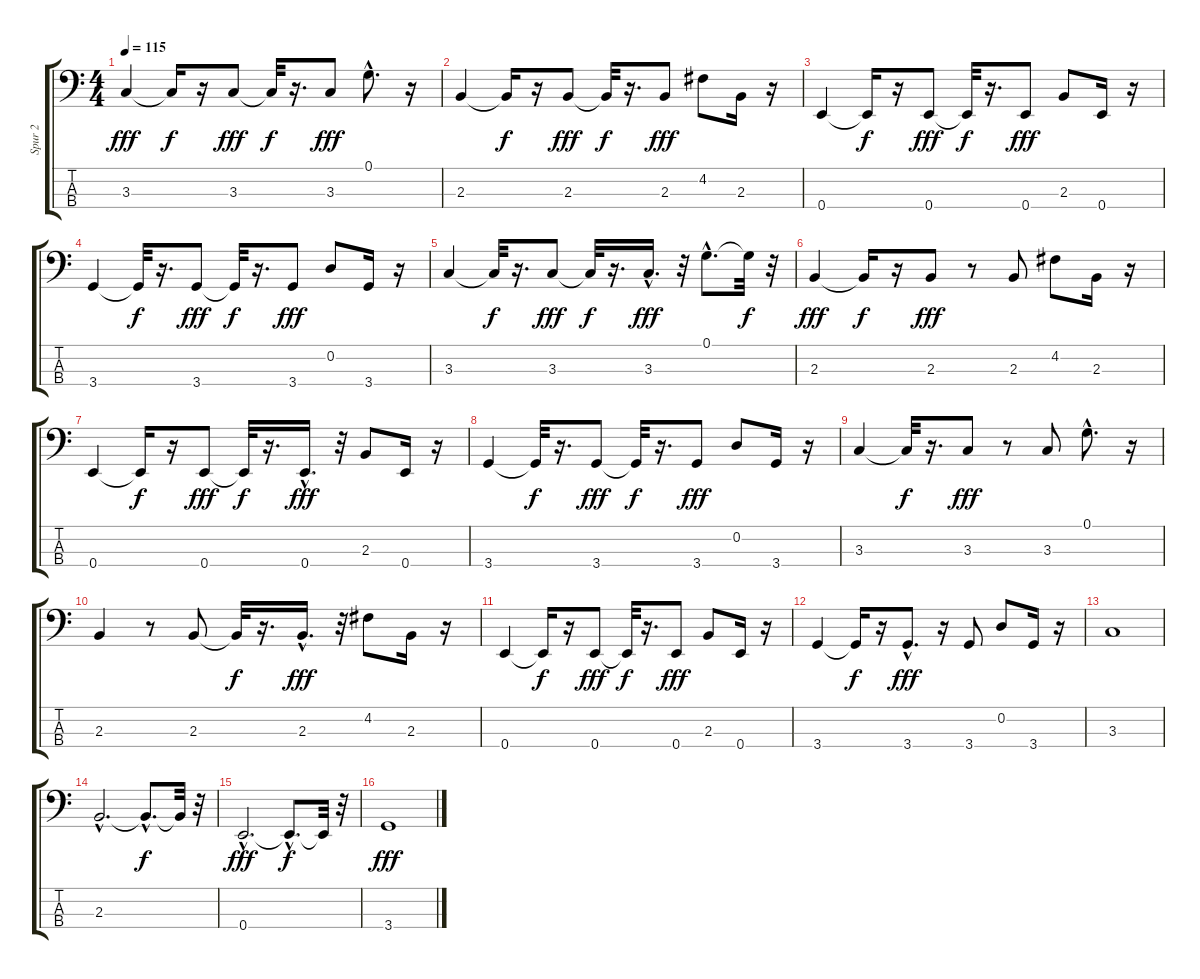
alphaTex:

\track ("Spur 2" "Spur 2") {instrument electricbassfinger}
\staff {score tabs}
\tuning (G2 D2 A1 E1) {hide}
\ts (4 4)
\tempo 115
\clef f4
\ks c
3.3.4{dy fff} 3.3{t}.16{dy f} r.16 3.3.8{dy fff} 3.3{t}.32{dy f} r.16{d} 3.3.8{dy fff} 0.1{hac}.8{d} r.16 |
2.3.4 2.3{t}.16{dy f} r.16 2.3.8{dy fff} 2.3{t}.32{dy f} r.16{d} 2.3.8{dy fff} 4.2.8 2.3.16 r.16 |
0.4.4 0.4{t}.16{dy f} r.16 0.4.8{dy fff} 0.4{t}.32{dy f} r.16{d} 0.4.8{dy fff} 2.3.8 0.4.16 r.16 |
3.4.4 3.4{t}.32{dy f} r.16{d} 3.4.8{dy fff} 3.4{t}.32{dy f} r.16{d} 3.4.8{dy fff} 0.2.8 3.4.16 r.16 |
3.3.4 3.3{t}.32{dy f} r.16{d} 3.3.8{dy fff} 3.3{t}.32{dy f} r.16{d} 3.3{hac}.16{d dy fff} r.32 0.1{hac}.8{d} 0.1{t}.32{dy f} r.32 |
2.3.4{dy fff} 2.3{t}.16{dy f} r.16 2.3.8{dy fff} r.8 2.3.8 4.2.8 2.3.16 r.16 |
0.4.4 0.4{t}.16{dy f} r.16 0.4.8{dy fff} 0.4{t}.32{dy f} r.16{d} 0.4{hac}.16{d dy fff} r.32 2.3.8 0.4.16 r.16 |
3.4.4 3.4{t}.32{dy f} r.16{d} 3.4.8{dy fff} 3.4{t}.32{dy f} r.16{d} 3.4.8{dy fff} 0.2.8 3.4.16 r.16 |
3.3.4 3.3{t}.32{dy f} r.16{d} 3.3.8{dy fff} r.8 3.3.8 0.1{hac}.8{d} r.16 |
2.3.4 r.8 2.3.8 2.3{t}.32{dy f} r.16{d} 2.3{hac}.16{d dy fff} r.32 4.2.8 2.3.16 r.16 |
0.4.4 0.4{t}.16{dy f} r.16 0.4.8{dy fff} 0.4{t}.32{dy f} r.16{d} 0.4.8{dy fff} 2.3.8 0.4.16 r.16 |
3.4.4 3.4{t}.16{dy f} r.16 3.4{hac}.8{d dy fff} r.16 3.4.8 0.2.8 3.4.16 r.16 |
3.3.1 |
2.3{hac}.2{d} 2.3{hac t}.8{d dy f} 2.3{t}.32 r.32 |
0.4{hac}.2{d dy fff} 0.4{hac t}.8{d dy f} 0.4{t}.32 r.32 |
3.4.1{dy fff}
